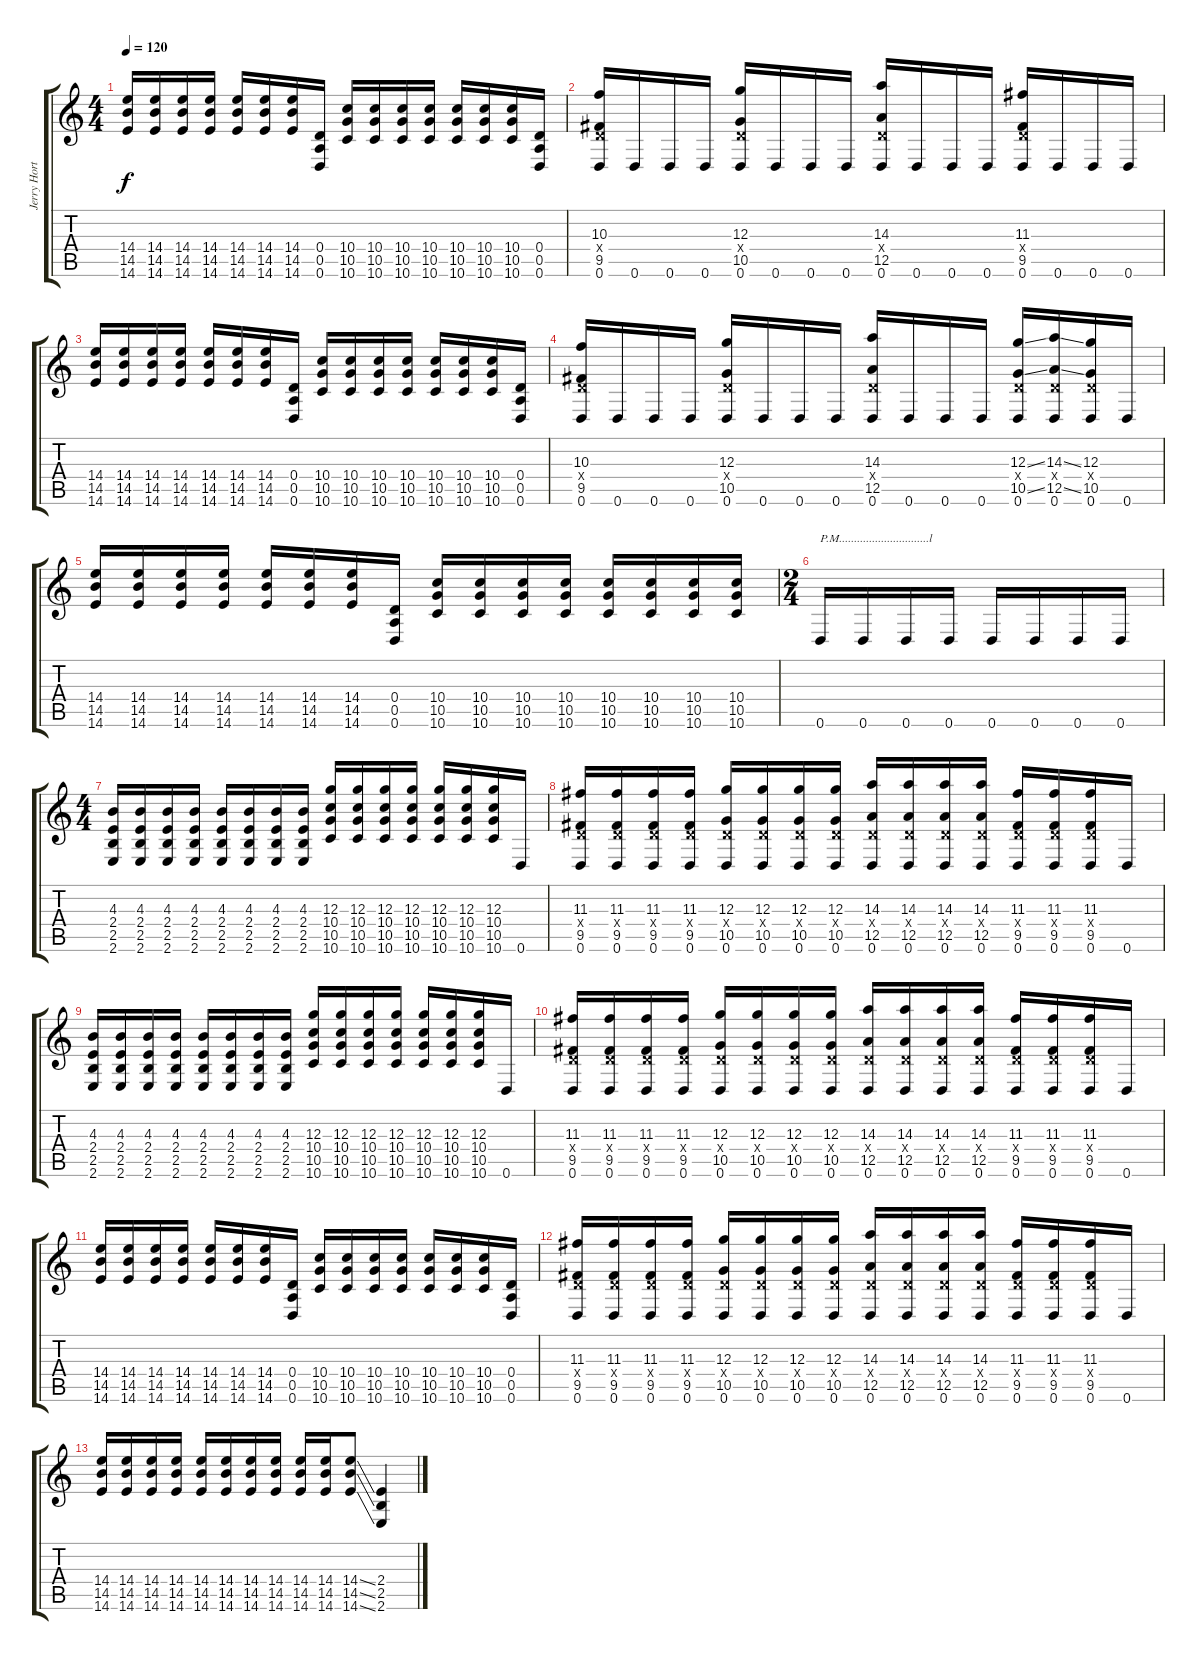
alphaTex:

\track ("Jerry Horton" "Jerry Hort") {instrument distortionguitar}
\staff {score tabs}
\tuning (E4 B3 G3 D3 A2 D2) {hide}
\ts (4 4)
\tempo 120
\clef g2
\ks c
(14.4 14.5 14.6).16{dy f} (14.4 14.5 14.6).16 (14.4 14.5 14.6).16 (14.4 14.5 14.6).16 (14.4 14.5 14.6).16 (14.4 14.5 14.6).16 (14.4 14.5 14.6).16 (0.4 0.5 0.6).16 (10.4 10.5 10.6).16 (10.4 10.5 10.6).16 (10.4 10.5 10.6).16 (10.4 10.5 10.6).16 (10.4 10.5 10.6).16 (10.4 10.5 10.6).16 (10.4 10.5 10.6).16 (0.4 0.5 0.6).16 |
(10.3 0.4{x} 9.5 0.6).16 0.6.16 0.6.16 0.6.16 (12.3 0.4{x} 10.5 0.6).16 0.6.16 0.6.16 0.6.16 (14.3 0.4{x} 12.5 0.6).16 0.6.16 0.6.16 0.6.16 (11.3 0.4{x} 9.5 0.6).16 0.6.16 0.6.16 0.6.16 |
(14.4 14.5 14.6).16 (14.4 14.5 14.6).16 (14.4 14.5 14.6).16 (14.4 14.5 14.6).16 (14.4 14.5 14.6).16 (14.4 14.5 14.6).16 (14.4 14.5 14.6).16 (0.4 0.5 0.6).16 (10.4 10.5 10.6).16 (10.4 10.5 10.6).16 (10.4 10.5 10.6).16 (10.4 10.5 10.6).16 (10.4 10.5 10.6).16 (10.4 10.5 10.6).16 (10.4 10.5 10.6).16 (0.4 0.5 0.6).16 |
(10.3 0.4{x} 9.5 0.6).16 0.6.16 0.6.16 0.6.16 (12.3 0.4{x} 10.5 0.6).16 0.6.16 0.6.16 0.6.16 (14.3 0.4{x} 12.5 0.6).16 0.6.16 0.6.16 0.6.16 (12.3{ss} 0.4{x} 10.5{ss} 0.6).16 (14.3{ss} 0.4{x} 12.5{ss} 0.6).16 (12.3 0.4{x} 10.5 0.6).16 0.6.16 |
(14.4 14.5 14.6).16 (14.4 14.5 14.6).16 (14.4 14.5 14.6).16 (14.4 14.5 14.6).16 (14.4 14.5 14.6).16 (14.4 14.5 14.6).16 (14.4 14.5 14.6).16 (0.4 0.5 0.6).16 (10.4 10.5 10.6).16 (10.4 10.5 10.6).16 (10.4 10.5 10.6).16 (10.4 10.5 10.6).16 (10.4 10.5 10.6).16 (10.4 10.5 10.6).16 (10.4 10.5 10.6).16 (10.4 10.5 10.6).16 |
\ts (2 4)
0.6.16{txt "P.M..............................l"} 0.6.16 0.6.16 0.6.16 0.6.16 0.6.16 0.6.16 0.6.16 |
\ts (4 4)
(4.3 2.4 2.5 2.6).16 (4.3 2.4 2.5 2.6).16 (4.3 2.4 2.5 2.6).16 (4.3 2.4 2.5 2.6).16 (4.3 2.4 2.5 2.6).16 (4.3 2.4 2.5 2.6).16 (4.3 2.4 2.5 2.6).16 (4.3 2.4 2.5 2.6).16 (12.3 10.4 10.5 10.6).16 (12.3 10.4 10.5 10.6).16 (12.3 10.4 10.5 10.6).16 (12.3 10.4 10.5 10.6).16 (12.3 10.4 10.5 10.6).16 (12.3 10.4 10.5 10.6).16 (12.3 10.4 10.5 10.6).16 0.6.16 |
(11.3 0.4{x} 9.5 0.6).16 (11.3 0.4{x} 9.5 0.6).16 (11.3 0.4{x} 9.5 0.6).16 (11.3 0.4{x} 9.5 0.6).16 (12.3 0.4{x} 10.5 0.6).16 (12.3 0.4{x} 10.5 0.6).16 (12.3 0.4{x} 10.5 0.6).16 (12.3 0.4{x} 10.5 0.6).16 (14.3 0.4{x} 12.5 0.6).16 (14.3 0.4{x} 12.5 0.6).16 (14.3 0.4{x} 12.5 0.6).16 (14.3 0.4{x} 12.5 0.6).16 (11.3 0.4{x} 9.5 0.6).16 (11.3 0.4{x} 9.5 0.6).16 (11.3 0.4{x} 9.5 0.6).16 0.6.16 |
(4.3 2.4 2.5 2.6).16 (4.3 2.4 2.5 2.6).16 (4.3 2.4 2.5 2.6).16 (4.3 2.4 2.5 2.6).16 (4.3 2.4 2.5 2.6).16 (4.3 2.4 2.5 2.6).16 (4.3 2.4 2.5 2.6).16 (4.3 2.4 2.5 2.6).16 (12.3 10.4 10.5 10.6).16 (12.3 10.4 10.5 10.6).16 (12.3 10.4 10.5 10.6).16 (12.3 10.4 10.5 10.6).16 (12.3 10.4 10.5 10.6).16 (12.3 10.4 10.5 10.6).16 (12.3 10.4 10.5 10.6).16 0.6.16 |
(11.3 0.4{x} 9.5 0.6).16 (11.3 0.4{x} 9.5 0.6).16 (11.3 0.4{x} 9.5 0.6).16 (11.3 0.4{x} 9.5 0.6).16 (12.3 0.4{x} 10.5 0.6).16 (12.3 0.4{x} 10.5 0.6).16 (12.3 0.4{x} 10.5 0.6).16 (12.3 0.4{x} 10.5 0.6).16 (14.3 0.4{x} 12.5 0.6).16 (14.3 0.4{x} 12.5 0.6).16 (14.3 0.4{x} 12.5 0.6).16 (14.3 0.4{x} 12.5 0.6).16 (11.3 0.4{x} 9.5 0.6).16 (11.3 0.4{x} 9.5 0.6).16 (11.3 0.4{x} 9.5 0.6).16 0.6.16 |
(14.4 14.5 14.6).16 (14.4 14.5 14.6).16 (14.4 14.5 14.6).16 (14.4 14.5 14.6).16 (14.4 14.5 14.6).16 (14.4 14.5 14.6).16 (14.4 14.5 14.6).16 (0.4 0.5 0.6).16 (10.4 10.5 10.6).16 (10.4 10.5 10.6).16 (10.4 10.5 10.6).16 (10.4 10.5 10.6).16 (10.4 10.5 10.6).16 (10.4 10.5 10.6).16 (10.4 10.5 10.6).16 (0.4 0.5 0.6).16 |
(11.3 0.4{x} 9.5 0.6).16 (11.3 0.4{x} 9.5 0.6).16 (11.3 0.4{x} 9.5 0.6).16 (11.3 0.4{x} 9.5 0.6).16 (12.3 0.4{x} 10.5 0.6).16 (12.3 0.4{x} 10.5 0.6).16 (12.3 0.4{x} 10.5 0.6).16 (12.3 0.4{x} 10.5 0.6).16 (14.3 0.4{x} 12.5 0.6).16 (14.3 0.4{x} 12.5 0.6).16 (14.3 0.4{x} 12.5 0.6).16 (14.3 0.4{x} 12.5 0.6).16 (11.3 0.4{x} 9.5 0.6).16 (11.3 0.4{x} 9.5 0.6).16 (11.3 0.4{x} 9.5 0.6).16 0.6.16 |
(14.4 14.5 14.6).16 (14.4 14.5 14.6).16 (14.4 14.5 14.6).16 (14.4 14.5 14.6).16 (14.4 14.5 14.6).16 (14.4 14.5 14.6).16 (14.4 14.5 14.6).16 (14.4 14.5 14.6).16 (14.4 14.5 14.6).16 (14.4 14.5 14.6).16 (14.4{ss} 14.5{ss} 14.6{ss}).8 (2.4 2.5 2.6).4
